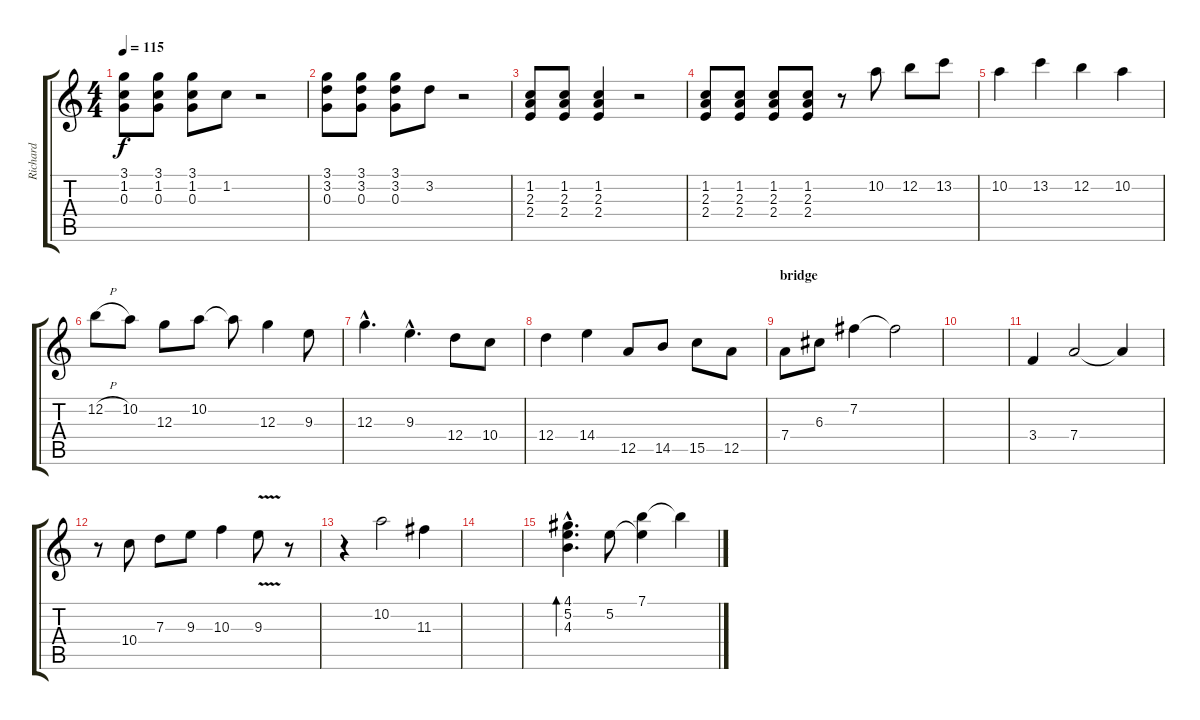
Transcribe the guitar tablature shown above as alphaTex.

\track ("Richard" "Richard") {instrument overdrivenguitar}
\staff {score tabs}
\tuning (E4 B3 G3 D3 A2 E2) {hide}
\ts (4 4)
\tempo 115
\clef g2
\ks c
(3.1 1.2 0.3).8{dy f volume 9} (3.1 1.2 0.3).8 (3.1 1.2 0.3).8 1.2.8 r.2 |
(3.1 3.2 0.3).8 (3.1 3.2 0.3).8 (3.1 3.2 0.3).8 3.2.8 r.2 |
(1.2 2.3 2.4).8 (1.2 2.3 2.4).8 (1.2 2.3 2.4).4 r.2 |
(1.2 2.3 2.4).8 (1.2 2.3 2.4).8 (1.2 2.3 2.4).8 (1.2 2.3 2.4).8 r.8 10.2.8{volume 13} 12.2.8 13.2.8 |
10.2.4 13.2.4 12.2.4 10.2.4 |
12.2{h}.8 10.2.8 12.3.8 10.2.8 10.2{t}.8 12.3.4 9.3.8 |
12.3{hac}.4{d} 9.3{hac}.4{d} 12.4.8 10.4.8 |
12.4.4 14.4.4 12.5.8 14.5.8 15.5.8 12.5.8 |
\section ("" "bridge")
7.4.8 6.3.8 7.2.4 7.2{t}.2 |
|
3.4.4 7.4.2 7.4{t}.4 |
r.8 10.4.8 7.3.8 9.3.8 10.3.4 9.3{v}.8 r.8 |
r.4 10.2.2 11.3.4 |
|
(4.1{hac} 5.2{hac} 4.3{hac}).4{d bd 240} 5.2.8 (7.1 5.2{t}).4 7.1{t}.4
